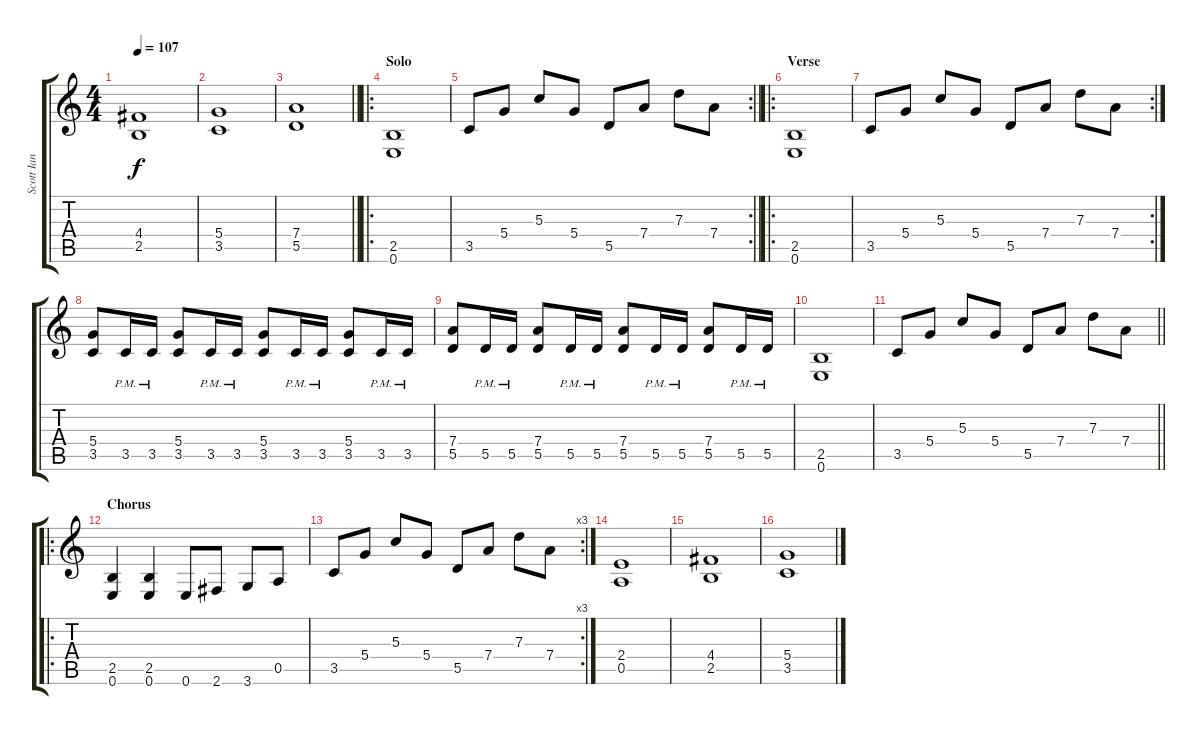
\track ("Scott Ian" "Scott Ian") {instrument distortionguitar}
\staff {score tabs}
\tuning (E4 B3 G3 D3 A2 E2) {hide}
\ts (4 4)
\tempo 107
\clef g2
\ks c
(4.4 2.5).1{dy f} |
(5.4 3.5).1 |
\barLineRight lightlight
(7.4 5.5).1 |
\ro
\section ("" "Solo")
(2.5 0.6).1 |
\rc 2
\barLineRight lightlight
3.5.8 5.4.8 5.3.8 5.4.8 5.5.8 7.4.8 7.3.8 7.4.8 |
\ro
\section ("" "Verse")
(2.5 0.6).1 |
\rc 2
3.5.8 5.4.8 5.3.8 5.4.8 5.5.8 7.4.8 7.3.8 7.4.8 |
(5.4 3.5).8 3.5{pm}.16 3.5{pm}.16 (5.4 3.5).8 3.5{pm}.16 3.5{pm}.16 (5.4 3.5).8 3.5{pm}.16 3.5{pm}.16 (5.4 3.5).8 3.5{pm}.16 3.5{pm}.16 |
(7.4 5.5).8 5.5{pm}.16 5.5{pm}.16 (7.4 5.5).8 5.5{pm}.16 5.5{pm}.16 (7.4 5.5).8 5.5{pm}.16 5.5{pm}.16 (7.4 5.5).8 5.5{pm}.16 5.5{pm}.16 |
(2.5 0.6).1 |
\barLineRight lightlight
3.5.8 5.4.8 5.3.8 5.4.8 5.5.8 7.4.8 7.3.8 7.4.8 |
\ro
\section ("" "Chorus")
(2.5 0.6).4 (2.5 0.6).4 0.6.8 2.6.8 3.6.8 0.5.8 |
\rc 3
3.5.8 5.4.8 5.3.8 5.4.8 5.5.8 7.4.8 7.3.8 7.4.8 |
(2.4 0.5).1 |
(4.4 2.5).1 |
(5.4 3.5).1
